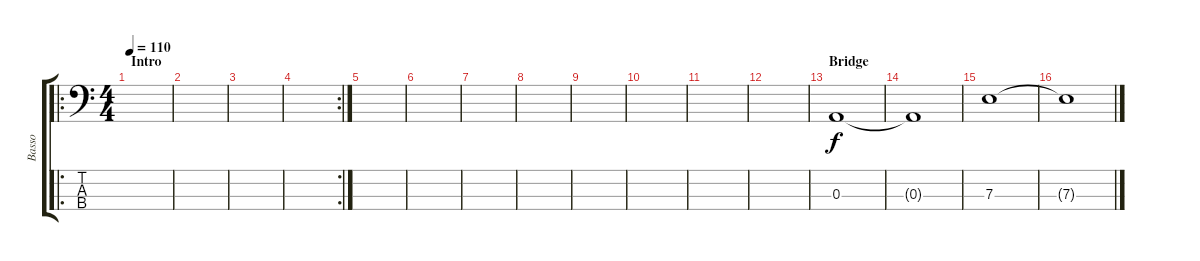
\track ("Basso" "Basso") {instrument electricbassfinger}
\staff {score tabs}
\tuning (G2 D2 A1 E1) {hide}
\ro
\ts (4 4)
\section ("" "Intro")
\tempo 110
\clef f4
\ks c
|
|
|
\rc 2
|
|
|
|
|
|
|
|
|
\section ("" "Bridge")
0.3.1 |
0.3{t}.1 |
7.3.1 |
7.3{t}.1
